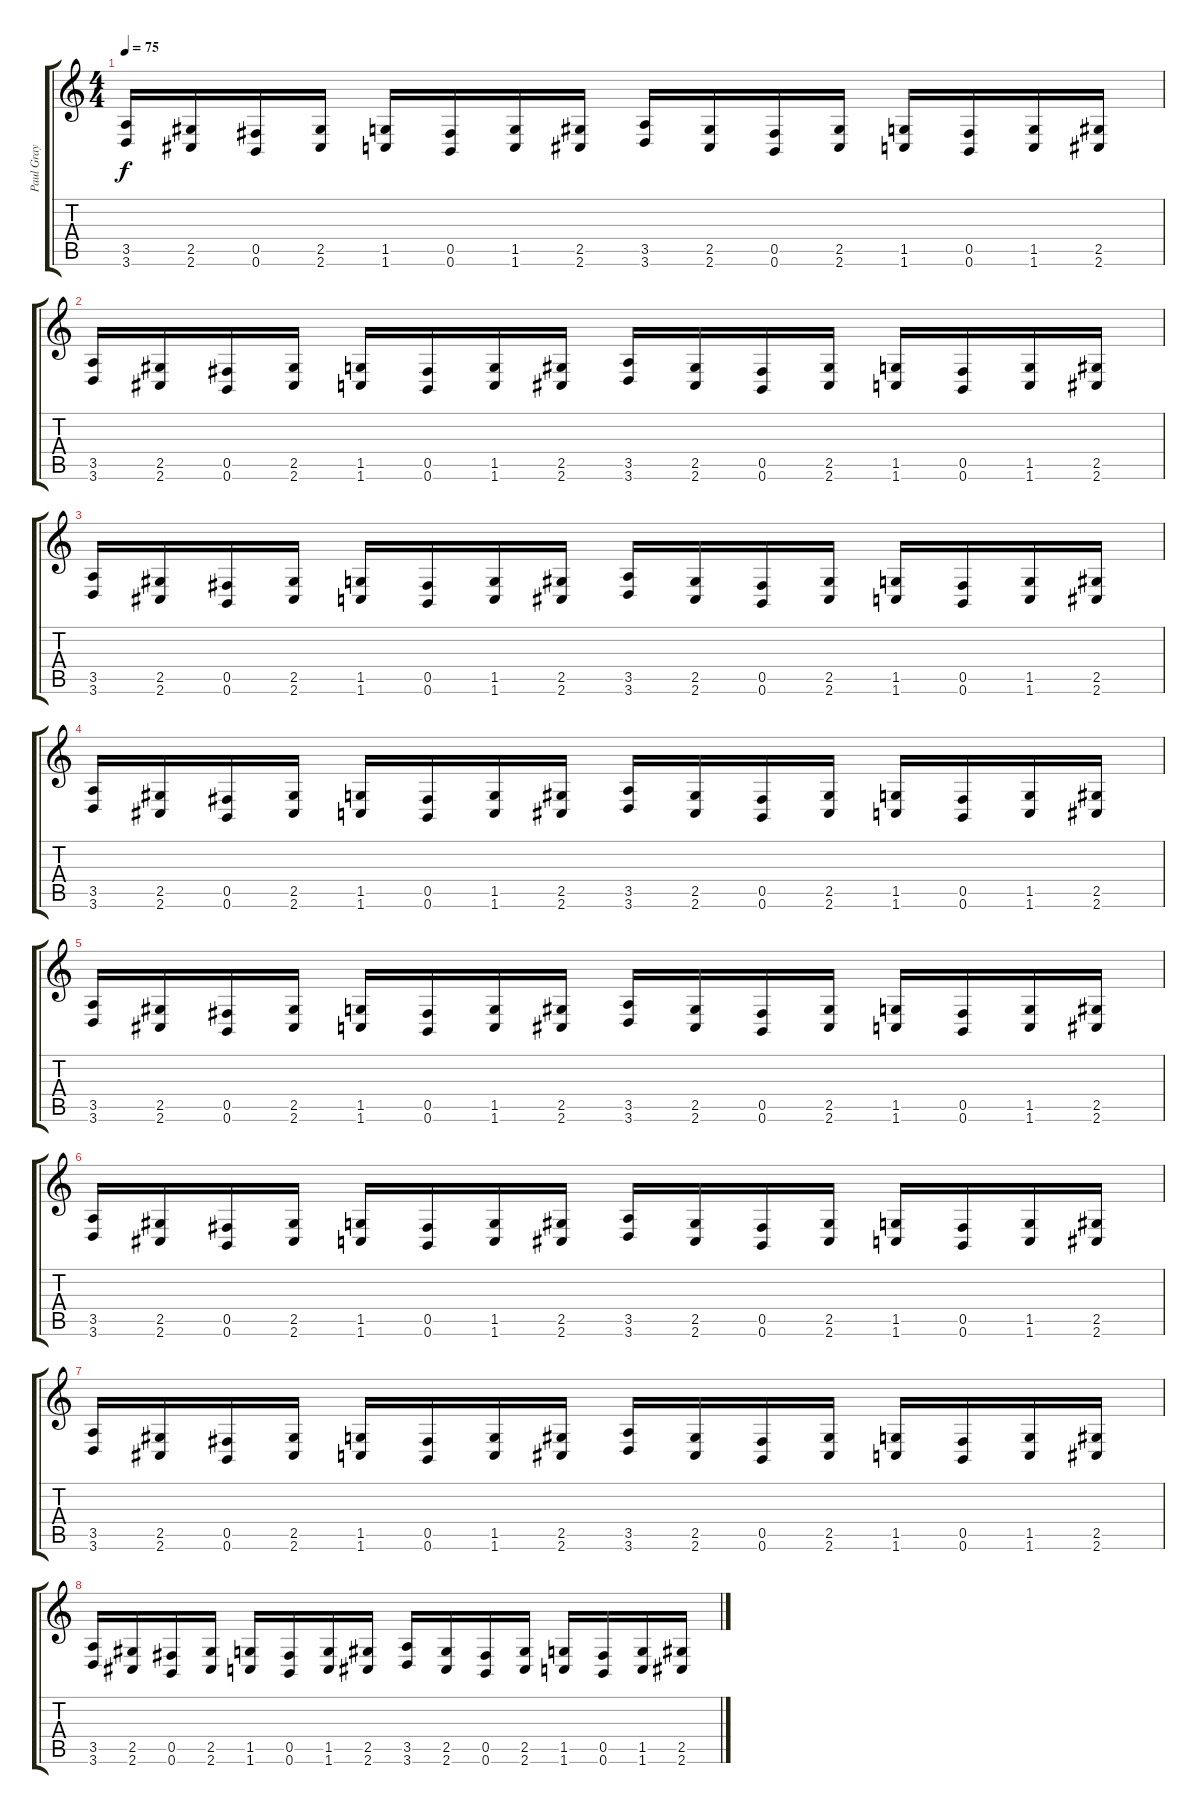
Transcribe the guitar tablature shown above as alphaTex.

\track ("Paul Gray" "Paul Gray") {instrument electricbasspick}
\staff {score tabs}
\tuning (Db4 Ab3 E3 B2 Gb2 B1) {hide}
\ts (4 4)
\tempo 75
\clef g2
\ks c
(3.5 3.6).16{dy f} (2.5 2.6).16 (0.5 0.6).16 (2.5 2.6).16 (1.5 1.6).16 (0.5 0.6).16 (1.5 1.6).16 (2.5 2.6).16 (3.5 3.6).16 (2.5 2.6).16 (0.5 0.6).16 (2.5 2.6).16 (1.5 1.6).16 (0.5 0.6).16 (1.5 1.6).16 (2.5 2.6).16 |
(3.5 3.6).16 (2.5 2.6).16 (0.5 0.6).16 (2.5 2.6).16 (1.5 1.6).16 (0.5 0.6).16 (1.5 1.6).16 (2.5 2.6).16 (3.5 3.6).16 (2.5 2.6).16 (0.5 0.6).16 (2.5 2.6).16 (1.5 1.6).16 (0.5 0.6).16 (1.5 1.6).16 (2.5 2.6).16 |
(3.5 3.6).16 (2.5 2.6).16 (0.5 0.6).16 (2.5 2.6).16 (1.5 1.6).16 (0.5 0.6).16 (1.5 1.6).16 (2.5 2.6).16 (3.5 3.6).16 (2.5 2.6).16 (0.5 0.6).16 (2.5 2.6).16 (1.5 1.6).16 (0.5 0.6).16 (1.5 1.6).16 (2.5 2.6).16 |
(3.5 3.6).16 (2.5 2.6).16 (0.5 0.6).16 (2.5 2.6).16 (1.5 1.6).16 (0.5 0.6).16 (1.5 1.6).16 (2.5 2.6).16 (3.5 3.6).16 (2.5 2.6).16 (0.5 0.6).16 (2.5 2.6).16 (1.5 1.6).16 (0.5 0.6).16 (1.5 1.6).16 (2.5 2.6).16 |
(3.5 3.6).16 (2.5 2.6).16 (0.5 0.6).16 (2.5 2.6).16 (1.5 1.6).16 (0.5 0.6).16 (1.5 1.6).16 (2.5 2.6).16 (3.5 3.6).16 (2.5 2.6).16 (0.5 0.6).16 (2.5 2.6).16 (1.5 1.6).16 (0.5 0.6).16 (1.5 1.6).16 (2.5 2.6).16 |
(3.5 3.6).16 (2.5 2.6).16 (0.5 0.6).16 (2.5 2.6).16 (1.5 1.6).16 (0.5 0.6).16 (1.5 1.6).16 (2.5 2.6).16 (3.5 3.6).16 (2.5 2.6).16 (0.5 0.6).16 (2.5 2.6).16 (1.5 1.6).16 (0.5 0.6).16 (1.5 1.6).16 (2.5 2.6).16 |
(3.5 3.6).16 (2.5 2.6).16 (0.5 0.6).16 (2.5 2.6).16 (1.5 1.6).16 (0.5 0.6).16 (1.5 1.6).16 (2.5 2.6).16 (3.5 3.6).16 (2.5 2.6).16 (0.5 0.6).16 (2.5 2.6).16 (1.5 1.6).16 (0.5 0.6).16 (1.5 1.6).16 (2.5 2.6).16 |
(3.5 3.6).16 (2.5 2.6).16 (0.5 0.6).16 (2.5 2.6).16 (1.5 1.6).16 (0.5 0.6).16 (1.5 1.6).16 (2.5 2.6).16 (3.5 3.6).16 (2.5 2.6).16 (0.5 0.6).16 (2.5 2.6).16 (1.5 1.6).16 (0.5 0.6).16 (1.5 1.6).16 (2.5 2.6).16
